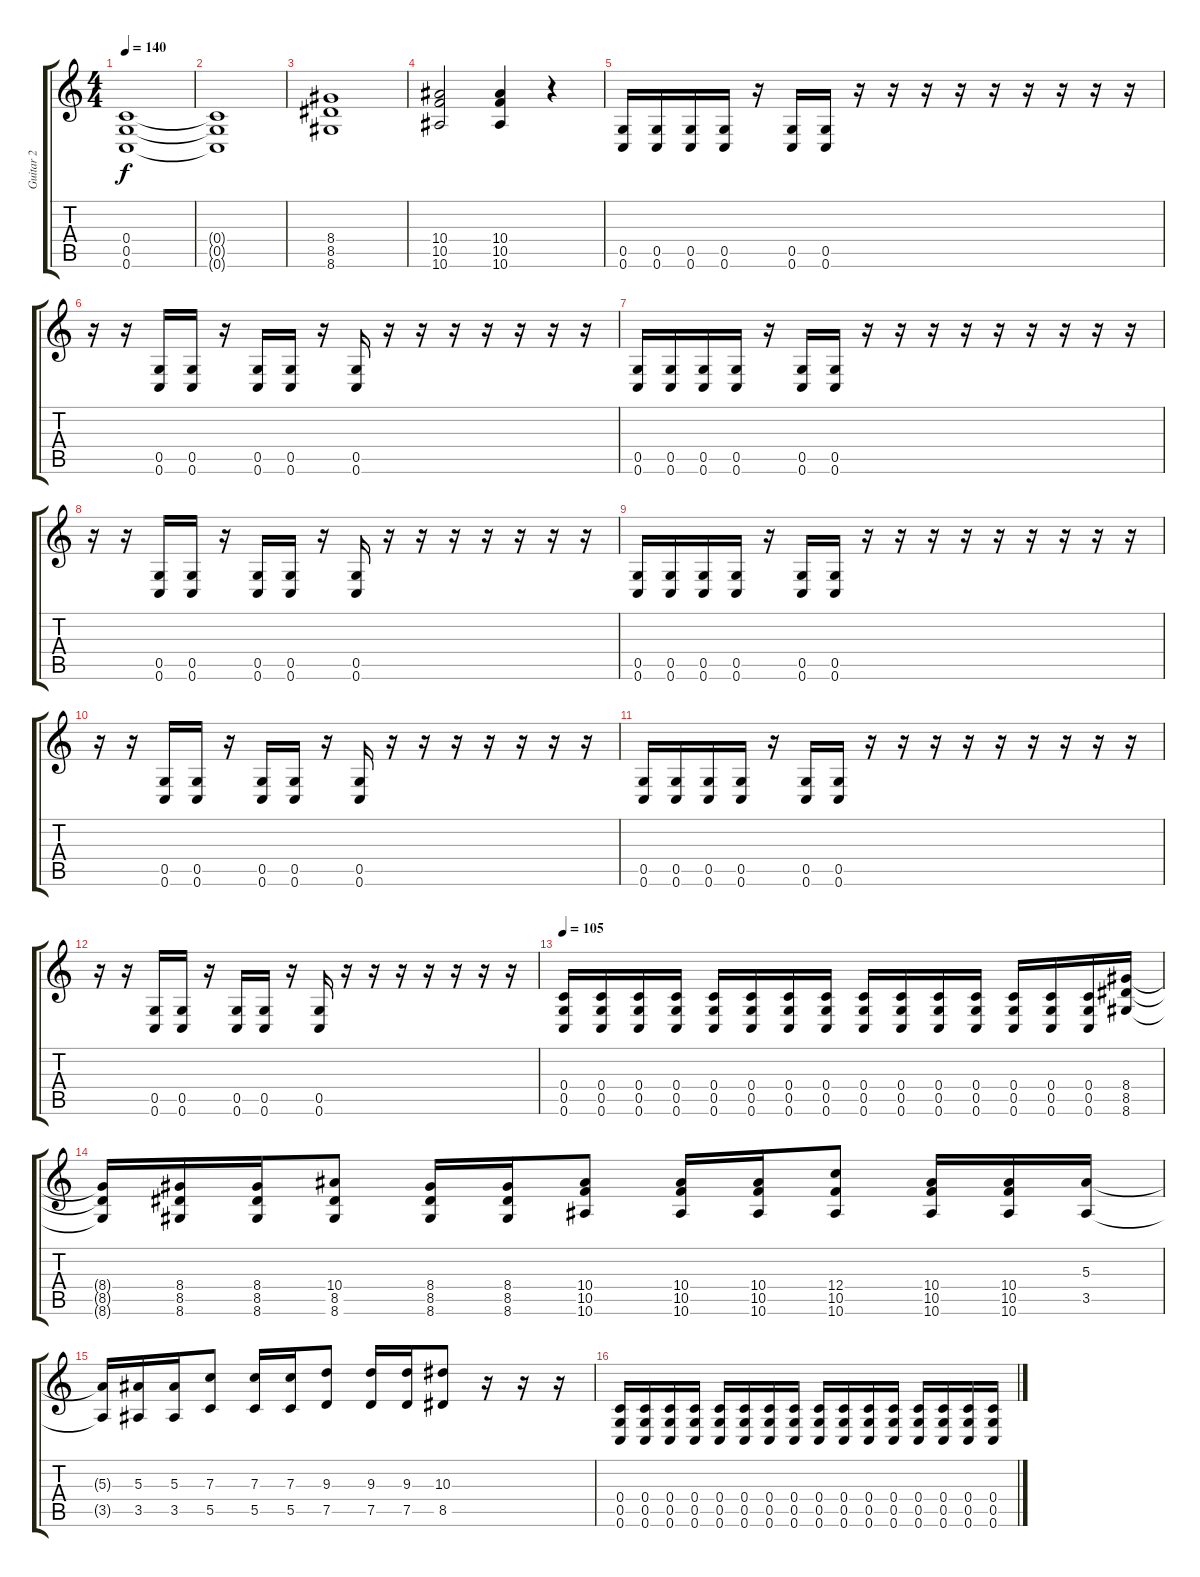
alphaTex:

\track ("Guitar 2" "Guitar 2") {instrument distortionguitar}
\staff {score tabs}
\tuning (D4 A3 F3 C3 G2 C2) {hide}
\ts (4 4)
\tempo 140
\clef g2
\ks c
(0.4 0.5 0.6).1{dy f} |
(0.4{t} 0.5{t} 0.6{t}).1 |
(8.4 8.5 8.6).1 |
(10.4 10.5 10.6).2 (10.4 10.5 10.6).4 r.4 |
(0.5 0.6).16 (0.5 0.6).16 (0.5 0.6).16 (0.5 0.6).16 r.16 (0.5 0.6).16 (0.5 0.6).16 r.16 r.16 r.16 r.16 r.16 r.16 r.16 r.16 r.16 |
r.16 r.16 (0.5 0.6).16 (0.5 0.6).16 r.16 (0.5 0.6).16 (0.5 0.6).16 r.16 (0.5 0.6).16 r.16 r.16 r.16 r.16 r.16 r.16 r.16 |
(0.5 0.6).16 (0.5 0.6).16 (0.5 0.6).16 (0.5 0.6).16 r.16 (0.5 0.6).16 (0.5 0.6).16 r.16 r.16 r.16 r.16 r.16 r.16 r.16 r.16 r.16 |
r.16 r.16 (0.5 0.6).16 (0.5 0.6).16 r.16 (0.5 0.6).16 (0.5 0.6).16 r.16 (0.5 0.6).16 r.16 r.16 r.16 r.16 r.16 r.16 r.16 |
(0.5 0.6).16 (0.5 0.6).16 (0.5 0.6).16 (0.5 0.6).16 r.16 (0.5 0.6).16 (0.5 0.6).16 r.16 r.16 r.16 r.16 r.16 r.16 r.16 r.16 r.16 |
r.16 r.16 (0.5 0.6).16 (0.5 0.6).16 r.16 (0.5 0.6).16 (0.5 0.6).16 r.16 (0.5 0.6).16 r.16 r.16 r.16 r.16 r.16 r.16 r.16 |
(0.5 0.6).16 (0.5 0.6).16 (0.5 0.6).16 (0.5 0.6).16 r.16 (0.5 0.6).16 (0.5 0.6).16 r.16 r.16 r.16 r.16 r.16 r.16 r.16 r.16 r.16 |
r.16 r.16 (0.5 0.6).16 (0.5 0.6).16 r.16 (0.5 0.6).16 (0.5 0.6).16 r.16 (0.5 0.6).16 r.16 r.16 r.16 r.16 r.16 r.16 r.16 |
\tempo 105
(0.4 0.5 0.6).16 (0.4 0.5 0.6).16 (0.4 0.5 0.6).16 (0.4 0.5 0.6).16 (0.4 0.5 0.6).16 (0.4 0.5 0.6).16 (0.4 0.5 0.6).16 (0.4 0.5 0.6).16 (0.4 0.5 0.6).16 (0.4 0.5 0.6).16 (0.4 0.5 0.6).16 (0.4 0.5 0.6).16 (0.4 0.5 0.6).16 (0.4 0.5 0.6).16 (0.4 0.5 0.6).16 (8.4 8.5 8.6).16 |
(8.4{t} 8.5{t} 8.6{t}).16 (8.4 8.5 8.6).16 (8.4 8.5 8.6).16 (10.4 8.5 8.6).8 (8.4 8.5 8.6).16 (8.4 8.5 8.6).16 (10.4 10.5 10.6).8 (10.4 10.5 10.6).16 (10.4 10.5 10.6).16 (12.4 10.5 10.6).8 (10.4 10.5 10.6).16 (10.4 10.5 10.6).16 (5.3 3.5).16 |
(5.3{t} 3.5{t}).16 (5.3 3.5).16 (5.3 3.5).16 (7.3 5.5).8 (7.3 5.5).16 (7.3 5.5).16 (9.3 7.5).8 (9.3 7.5).16 (9.3 7.5).16 (10.3 8.5).8 r.16 r.16 r.16 |
(0.4 0.5 0.6).16 (0.4 0.5 0.6).16 (0.4 0.5 0.6).16 (0.4 0.5 0.6).16 (0.4 0.5 0.6).16 (0.4 0.5 0.6).16 (0.4 0.5 0.6).16 (0.4 0.5 0.6).16 (0.4 0.5 0.6).16 (0.4 0.5 0.6).16 (0.4 0.5 0.6).16 (0.4 0.5 0.6).16 (0.4 0.5 0.6).16 (0.4 0.5 0.6).16 (0.4 0.5 0.6).16 (0.4 0.5 0.6).16
